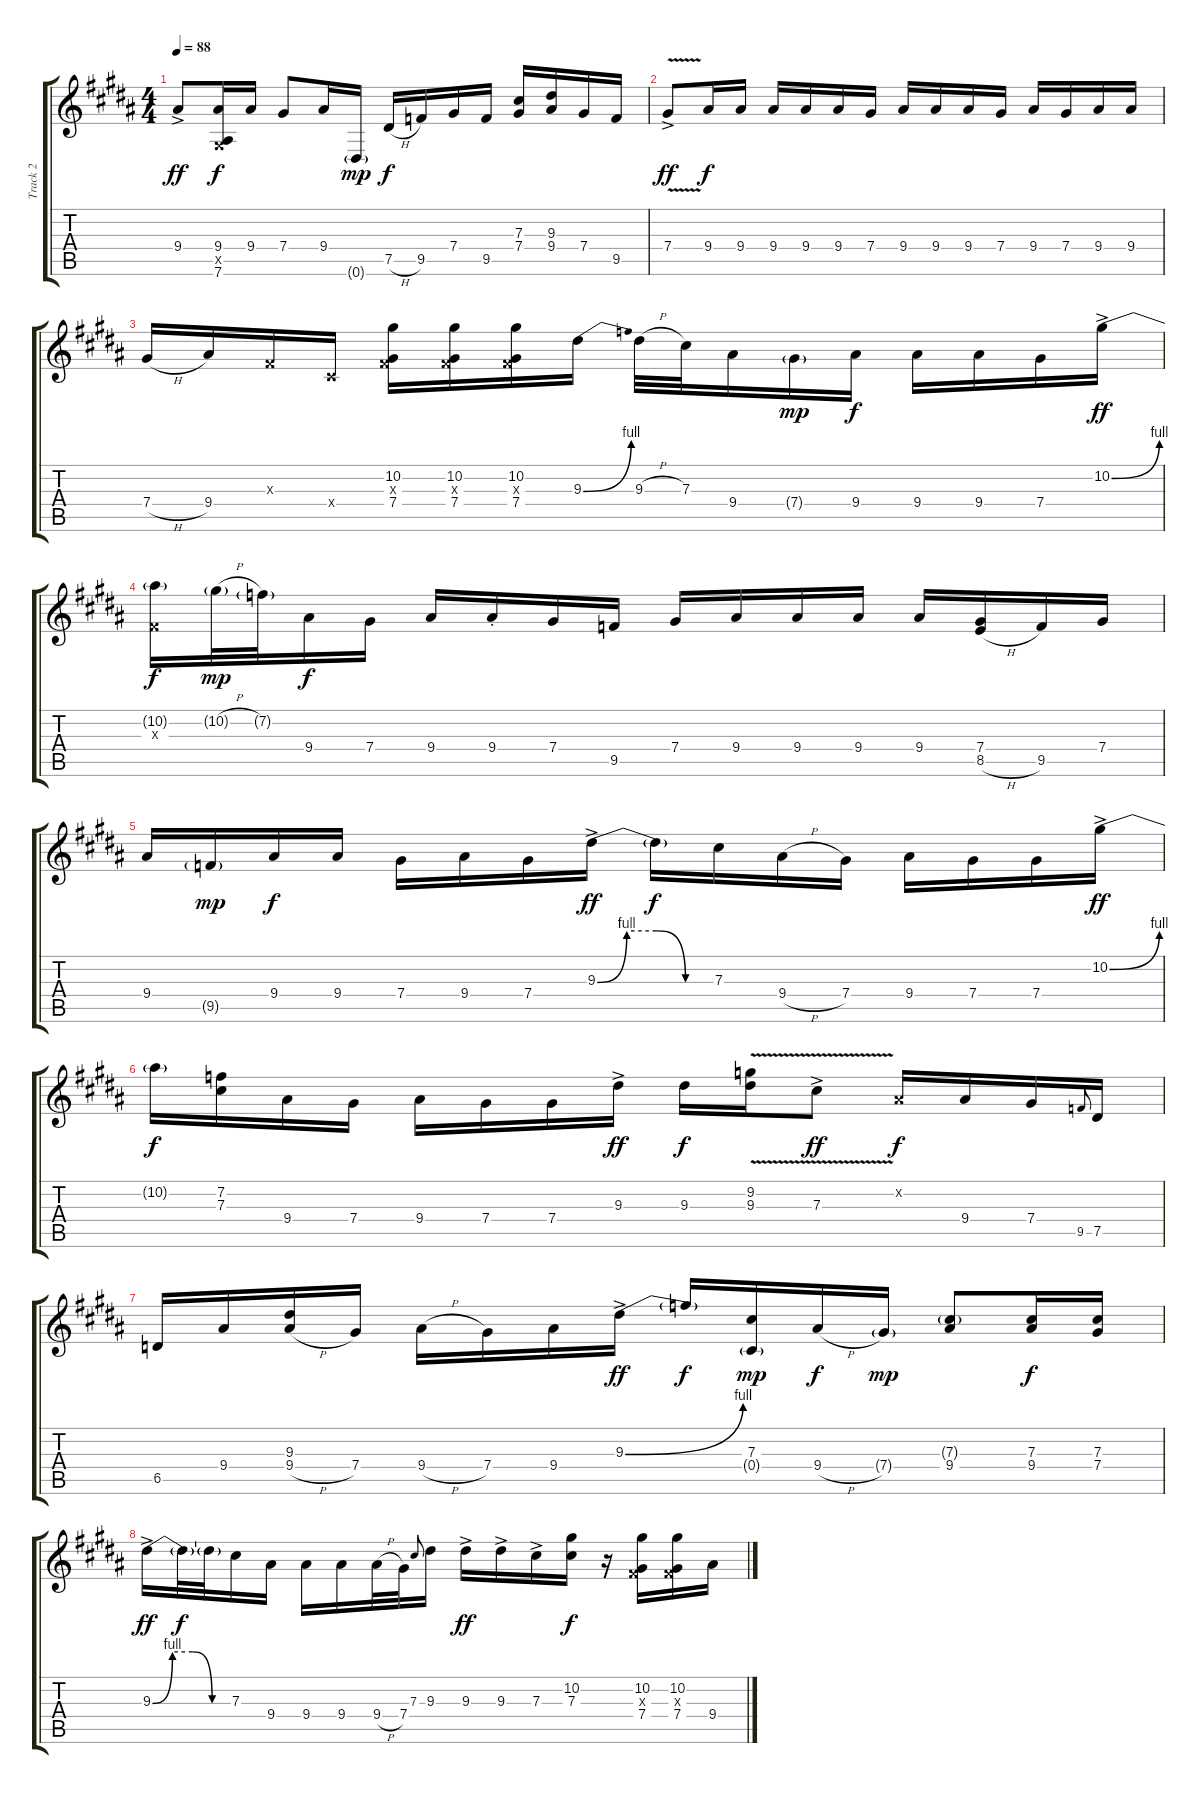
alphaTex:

\track ("Track 2" "Track 2") {instrument electricguitarjazz}
\staff {score tabs}
\tuning (Eb4 Bb3 Gb3 Db3 Ab2 Eb2) {hide}
\ts (4 4)
\tempo 88
\clef g2
\ks b
9.4{ac}.8{dy ff} (9.4 0.5{x} 7.6).16{dy f} 9.4.16 7.4.8 9.4.16 0.6{g}.16{dy mp} 7.5{h}.16{dy f} 9.5.16 7.4.16 9.5.16 (7.3 7.4).16 (9.3 9.4).16 7.4.16 9.5.16 |
7.4{v ac}.8{dy ff} 9.4.16{dy f} 9.4.16 9.4.16 9.4.16 9.4.16 7.4.16 9.4.16 9.4.16 9.4.16 7.4.16 9.4.16 7.4.16 9.4.16 9.4.16 |
7.4{h}.16 9.4.16 0.3{x}.16 0.4{x}.16 (10.2 0.3{x} 7.4).16 (10.2 0.3{x} 7.4).16 (10.2 0.3{x} 7.4).16 9.3{be (bend 0 0 60 4)}.16 9.3{h}.32 7.3.32 9.4.16 7.4{g}.16{dy mp} 9.4.16{dy f} 9.4.16 9.4.16 7.4.16 10.2{be (bend 0 0 60 4) ac}.16{dy ff} |
(10.2{t} 0.3{x}).16{dy f} 10.2{h g}.32{dy mp} 7.2{g}.32 9.4.16{dy f} 7.4.16 9.4.16 9.4{st}.16 7.4.16 9.5.16 7.4.16 9.4.16 9.4.16 9.4.16 9.4.16 (7.4 8.5{h}).16 9.5.16 7.4.16 |
9.4.16 9.5{g}.16{dy mp} 9.4.16{dy f} 9.4.16 7.4.16 9.4.16 7.4.16 9.3{be (custom 0 0 15 4 30 4 45 0 60 0) ac}.16{dy ff} 9.3{t}.16{dy f} 7.3.16 9.4{h}.16 7.4.16 9.4.16 7.4.16 7.4.16 10.2{be (bend 0 0 60 4) ac}.16{dy ff} |
10.2{t}.16{dy f} (7.2 7.3).16 9.4.16 7.4.16 9.4.16 7.4.16 7.4.16 9.3{ac}.16{dy ff} 9.3.16{dy f} (9.2 9.3{v}).16 7.3{v ac}.8{dy ff} 0.2{x}.16{dy f} 9.4.16 7.4.16 9.5.8{gr onbeat} 7.5.16 |
6.5.16 9.4.16 (9.3 9.4{h}).16 7.4.16 9.4{h}.16 7.4.16 9.4.16 9.3{be (bend 0 0 60 4) ac}.16{dy ff} 9.3{t}.16{dy f} (7.3 0.4{g}).16{dy mp} 9.4{h}.16{dy f} 7.4{g}.16{dy mp} (7.3{g} 9.4).8 (7.3 9.4).16{dy f} (7.3 7.4).16 |
9.3{be (custom 0 0 15 4 30 4 45 0 60 0) ac}.16{dy ff} 9.3{t}.32{dy f} 9.3{t}.32 7.3.16 9.4.16 9.4.16 9.4.16 9.4{h}.32 7.4.32 7.3.8{gr onbeat} 9.3.16 9.3{ac}.16{dy ff} 9.3{ac}.16 7.3{ac}.16 (10.2 7.3).16{dy f} r.16 (10.2 0.3{x} 7.4).16 (10.2 0.3{x} 7.4).16 9.4.16
